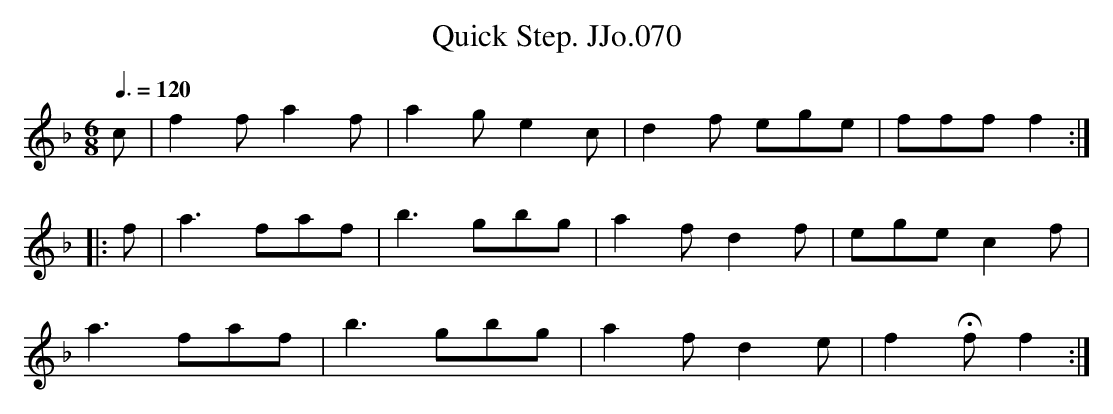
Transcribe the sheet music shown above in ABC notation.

X:1
T:Quick Step. JJo.070
L:1/8
M:6/8
Q:3/8=120
K:F
c|f2fa2f|a2ge2c|d2f ege|ffff2:|!
|:f|a3 faf|b3 gbg|a2fd2f|ege c2f|!
a3faf|b3gbg|a2fd2e|f2 Hf f2:|
